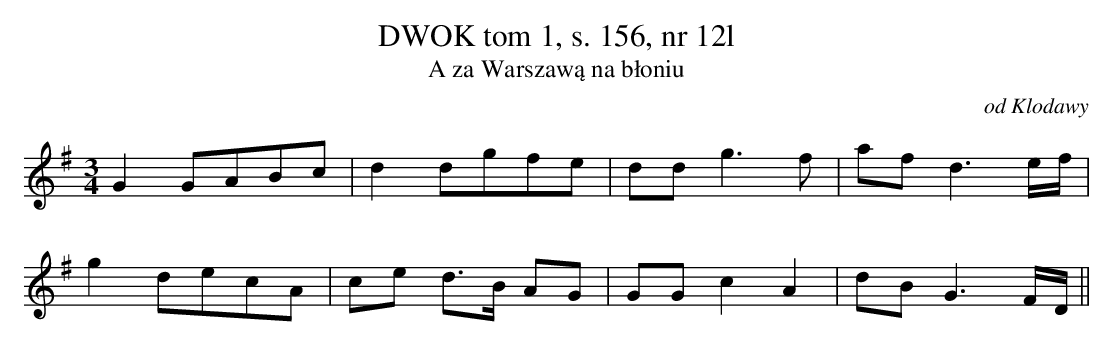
X:1
T: DWOK tom 1, s. 156, nr 12l
T: A za Warszawą na błoniu
O: od Klodawy
M: 3/4
L: 1/16
K: G
G4G2A2B2c2 | d4d2g2f2e2 | d2d2g6f2 | a2f2d6ef |
g4d2e2c2A2 | c2e2 d3B A2G2 | G2G2c4A4 | d2B2G6FD||
